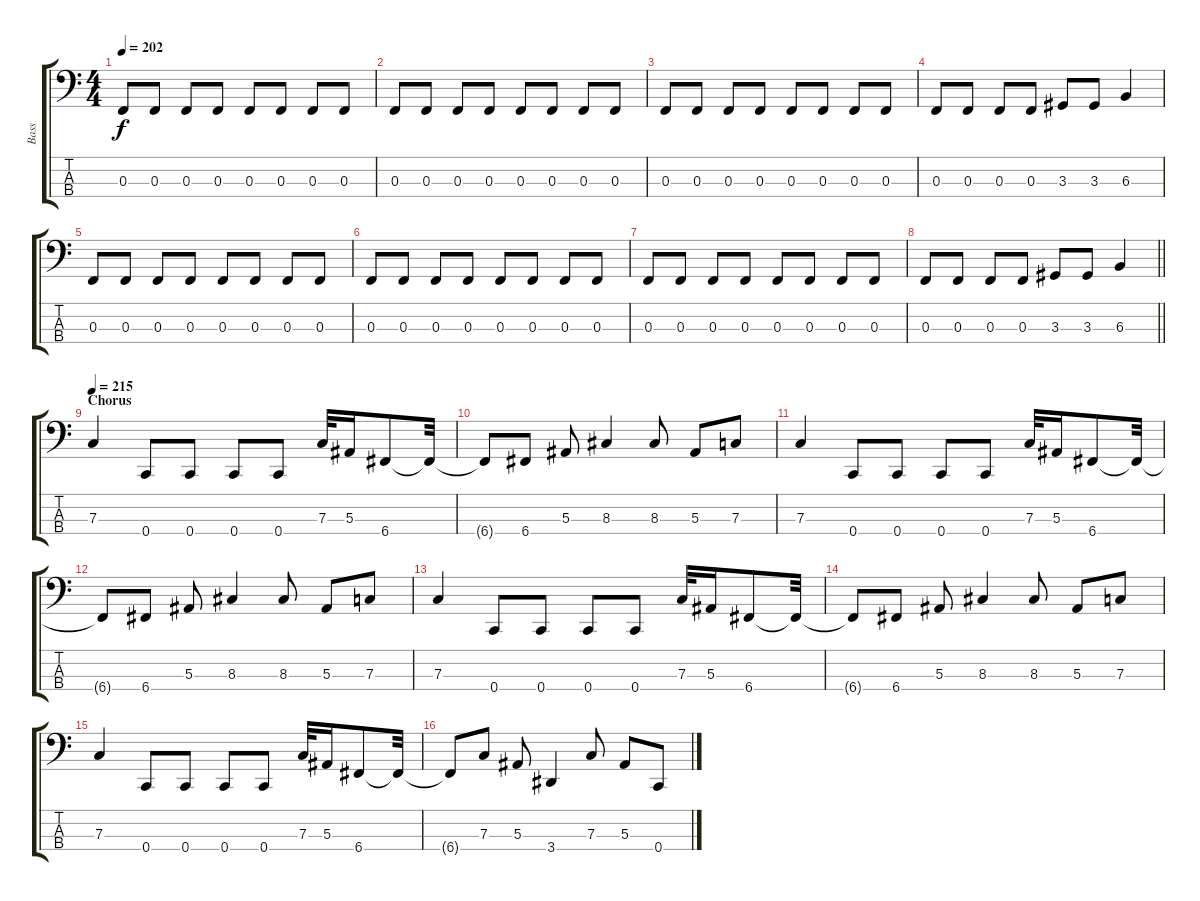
\track ("Bass" "Bass") {instrument electricbassfinger}
\staff {score tabs}
\tuning (Eb2 Bb1 F1 C1) {hide}
\ts (4 4)
\tempo 202
\clef f4
\ks c
0.3.8{dy f} 0.3.8 0.3.8 0.3.8 0.3.8 0.3.8 0.3.8 0.3.8 |
0.3.8 0.3.8 0.3.8 0.3.8 0.3.8 0.3.8 0.3.8 0.3.8 |
0.3.8 0.3.8 0.3.8 0.3.8 0.3.8 0.3.8 0.3.8 0.3.8 |
0.3.8 0.3.8 0.3.8 0.3.8 3.3.8 3.3.8 6.3.4 |
0.3.8 0.3.8 0.3.8 0.3.8 0.3.8 0.3.8 0.3.8 0.3.8 |
0.3.8 0.3.8 0.3.8 0.3.8 0.3.8 0.3.8 0.3.8 0.3.8 |
0.3.8 0.3.8 0.3.8 0.3.8 0.3.8 0.3.8 0.3.8 0.3.8 |
\barLineRight lightlight
0.3.8 0.3.8 0.3.8 0.3.8 3.3.8 3.3.8 6.3.4 |
\section ("" "Chorus")
\tempo 215
7.3.4 0.4.8 0.4.8 0.4.8 0.4.8 7.3.32 5.3.16 6.4.8 6.4{t}.32 |
6.4{t}.8 6.4.8 5.3.8 8.3.4 8.3.8 5.3.8 7.3.8 |
7.3.4 0.4.8 0.4.8 0.4.8 0.4.8 7.3.32 5.3.16 6.4.8 6.4{t}.32 |
6.4{t}.8 6.4.8 5.3.8 8.3.4 8.3.8 5.3.8 7.3.8 |
7.3.4 0.4.8 0.4.8 0.4.8 0.4.8 7.3.32 5.3.16 6.4.8 6.4{t}.32 |
6.4{t}.8 6.4.8 5.3.8 8.3.4 8.3.8 5.3.8 7.3.8 |
7.3.4 0.4.8 0.4.8 0.4.8 0.4.8 7.3.32 5.3.16 6.4.8 6.4{t}.32 |
6.4{t}.8 7.3.8 5.3.8 3.4.4 7.3.8 5.3.8 0.4.8
